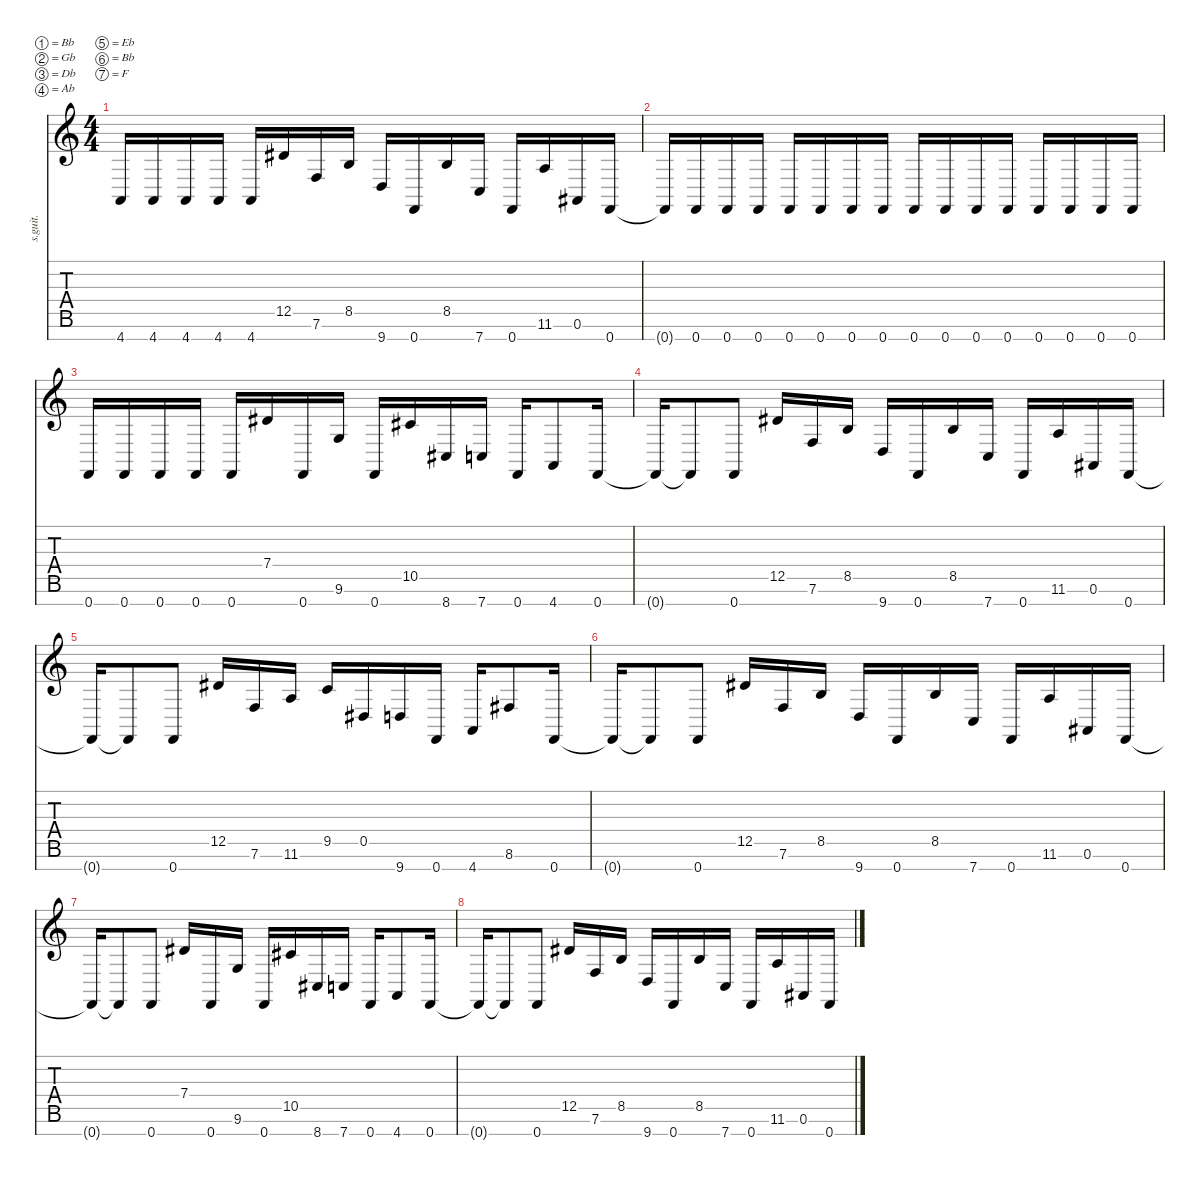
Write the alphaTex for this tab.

\defaultSystemsLayout 4
\hideDynamics
\bracketExtendMode nobrackets
\track ("Fredrik Thordendal" "s.guit.") {instrument distortionguitar}
\staff {score tabs}
\tuning (Bb3 Gb3 Db3 Ab2 Eb2 Bb1 F1)
\ts (4 4)
\tempo (110 hide)
\clef g2
\ks c
4.7.16{lyrics (0 "") lyrics (1 "") lyrics (2 "") lyrics (3 "") lyrics (4 "") dy f} 4.7.16{lyrics (0 "") lyrics (1 "") lyrics (2 "") lyrics (3 "") lyrics (4 "")} 4.7.16{lyrics (0 "") lyrics (1 "") lyrics (2 "") lyrics (3 "") lyrics (4 "")} 4.7.16{lyrics (0 "") lyrics (1 "") lyrics (2 "") lyrics (3 "") lyrics (4 "")} 4.7.16{lyrics (0 "") lyrics (1 "") lyrics (2 "") lyrics (3 "") lyrics (4 "")} 12.5{acc #}.16{lyrics (0 "") lyrics (1 "") lyrics (2 "") lyrics (3 "") lyrics (4 "")} 7.6.16{lyrics (0 "") lyrics (1 "") lyrics (2 "") lyrics (3 "") lyrics (4 "")} 8.5.16{lyrics (0 "") lyrics (1 "") lyrics (2 "") lyrics (3 "") lyrics (4 "")} 9.7.16{lyrics (0 "") lyrics (1 "") lyrics (2 "") lyrics (3 "") lyrics (4 "")} 0.7.16{lyrics (0 "") lyrics (1 "") lyrics (2 "") lyrics (3 "") lyrics (4 "")} 8.5.16{lyrics (0 "") lyrics (1 "") lyrics (2 "") lyrics (3 "") lyrics (4 "")} 7.7.16{lyrics (0 "") lyrics (1 "") lyrics (2 "") lyrics (3 "") lyrics (4 "")} 0.7.16{lyrics (0 "") lyrics (1 "") lyrics (2 "") lyrics (3 "") lyrics (4 "")} 11.6.16{lyrics (0 "") lyrics (1 "") lyrics (2 "") lyrics (3 "") lyrics (4 "")} 0.6{acc #}.16{lyrics (0 "") lyrics (1 "") lyrics (2 "") lyrics (3 "") lyrics (4 "")} 0.7.16{lyrics (0 "") lyrics (1 "") lyrics (2 "") lyrics (3 "") lyrics (4 "")} |
0.7{t}.16{lyrics (0 "") lyrics (1 "") lyrics (2 "") lyrics (3 "") lyrics (4 "")} 0.7.16{lyrics (0 "") lyrics (1 "") lyrics (2 "") lyrics (3 "") lyrics (4 "")} 0.7.16{lyrics (0 "") lyrics (1 "") lyrics (2 "") lyrics (3 "") lyrics (4 "")} 0.7.16{lyrics (0 "") lyrics (1 "") lyrics (2 "") lyrics (3 "") lyrics (4 "")} 0.7.16{lyrics (0 "") lyrics (1 "") lyrics (2 "") lyrics (3 "") lyrics (4 "")} 0.7.16{lyrics (0 "") lyrics (1 "") lyrics (2 "") lyrics (3 "") lyrics (4 "")} 0.7.16{lyrics (0 "") lyrics (1 "") lyrics (2 "") lyrics (3 "") lyrics (4 "")} 0.7.16{lyrics (0 "") lyrics (1 "") lyrics (2 "") lyrics (3 "") lyrics (4 "")} 0.7.16{lyrics (0 "") lyrics (1 "") lyrics (2 "") lyrics (3 "") lyrics (4 "")} 0.7.16{lyrics (0 "") lyrics (1 "") lyrics (2 "") lyrics (3 "") lyrics (4 "")} 0.7.16{lyrics (0 "") lyrics (1 "") lyrics (2 "") lyrics (3 "") lyrics (4 "")} 0.7.16{lyrics (0 "") lyrics (1 "") lyrics (2 "") lyrics (3 "") lyrics (4 "")} 0.7.16{lyrics (0 "") lyrics (1 "") lyrics (2 "") lyrics (3 "") lyrics (4 "")} 0.7.16{lyrics (0 "") lyrics (1 "") lyrics (2 "") lyrics (3 "") lyrics (4 "")} 0.7.16{lyrics (0 "") lyrics (1 "") lyrics (2 "") lyrics (3 "") lyrics (4 "")} 0.7.16{lyrics (0 "") lyrics (1 "") lyrics (2 "") lyrics (3 "") lyrics (4 "")} |
0.7.16{lyrics (0 "") lyrics (1 "") lyrics (2 "") lyrics (3 "") lyrics (4 "")} 0.7.16{lyrics (0 "") lyrics (1 "") lyrics (2 "") lyrics (3 "") lyrics (4 "")} 0.7.16{lyrics (0 "") lyrics (1 "") lyrics (2 "") lyrics (3 "") lyrics (4 "")} 0.7.16{lyrics (0 "") lyrics (1 "") lyrics (2 "") lyrics (3 "") lyrics (4 "")} 0.7.16{lyrics (0 "") lyrics (1 "") lyrics (2 "") lyrics (3 "") lyrics (4 "")} 7.4{acc #}.16{lyrics (0 "") lyrics (1 "") lyrics (2 "") lyrics (3 "") lyrics (4 "")} 0.7.16{lyrics (0 "") lyrics (1 "") lyrics (2 "") lyrics (3 "") lyrics (4 "")} 9.6.16{lyrics (0 "") lyrics (1 "") lyrics (2 "") lyrics (3 "") lyrics (4 "")} 0.7.16{lyrics (0 "") lyrics (1 "") lyrics (2 "") lyrics (3 "") lyrics (4 "")} 10.5{acc #}.16{lyrics (0 "") lyrics (1 "") lyrics (2 "") lyrics (3 "") lyrics (4 "")} 8.7{acc #}.16{lyrics (0 "") lyrics (1 "") lyrics (2 "") lyrics (3 "") lyrics (4 "")} 7.7.16{lyrics (0 "") lyrics (1 "") lyrics (2 "") lyrics (3 "") lyrics (4 "")} 0.7.16{lyrics (0 "") lyrics (1 "") lyrics (2 "") lyrics (3 "") lyrics (4 "")} 4.7.8{lyrics (0 "") lyrics (1 "") lyrics (2 "") lyrics (3 "") lyrics (4 "")} 0.7.16{lyrics (0 "") lyrics (1 "") lyrics (2 "") lyrics (3 "") lyrics (4 "")} |
0.7{t}.16{lyrics (0 "") lyrics (1 "") lyrics (2 "") lyrics (3 "") lyrics (4 "")} 0.7{t}.8{lyrics (0 "") lyrics (1 "") lyrics (2 "") lyrics (3 "") lyrics (4 "")} 0.7.8{lyrics (0 "") lyrics (1 "") lyrics (2 "") lyrics (3 "") lyrics (4 "")} 12.5{acc #}.16{lyrics (0 "") lyrics (1 "") lyrics (2 "") lyrics (3 "") lyrics (4 "")} 7.6.16{lyrics (0 "") lyrics (1 "") lyrics (2 "") lyrics (3 "") lyrics (4 "")} 8.5.16{lyrics (0 "") lyrics (1 "") lyrics (2 "") lyrics (3 "") lyrics (4 "")} 9.7.16{lyrics (0 "") lyrics (1 "") lyrics (2 "") lyrics (3 "") lyrics (4 "")} 0.7.16{lyrics (0 "") lyrics (1 "") lyrics (2 "") lyrics (3 "") lyrics (4 "")} 8.5.16{lyrics (0 "") lyrics (1 "") lyrics (2 "") lyrics (3 "") lyrics (4 "")} 7.7.16{lyrics (0 "") lyrics (1 "") lyrics (2 "") lyrics (3 "") lyrics (4 "")} 0.7.16{lyrics (0 "") lyrics (1 "") lyrics (2 "") lyrics (3 "") lyrics (4 "")} 11.6.16{lyrics (0 "") lyrics (1 "") lyrics (2 "") lyrics (3 "") lyrics (4 "")} 0.6{acc #}.16{lyrics (0 "") lyrics (1 "") lyrics (2 "") lyrics (3 "") lyrics (4 "")} 0.7.16{lyrics (0 "") lyrics (1 "") lyrics (2 "") lyrics (3 "") lyrics (4 "")} |
0.7{t}.16{lyrics (0 "") lyrics (1 "") lyrics (2 "") lyrics (3 "") lyrics (4 "")} 0.7{t}.8{lyrics (0 "") lyrics (1 "") lyrics (2 "") lyrics (3 "") lyrics (4 "")} 0.7.8{lyrics (0 "") lyrics (1 "") lyrics (2 "") lyrics (3 "") lyrics (4 "")} 12.5{acc #}.16{lyrics (0 "") lyrics (1 "") lyrics (2 "") lyrics (3 "") lyrics (4 "")} 7.6.16{lyrics (0 "") lyrics (1 "") lyrics (2 "") lyrics (3 "") lyrics (4 "")} 11.6.16{lyrics (0 "") lyrics (1 "") lyrics (2 "") lyrics (3 "") lyrics (4 "")} 9.5.16{lyrics (0 "") lyrics (1 "") lyrics (2 "") lyrics (3 "") lyrics (4 "")} 0.5{acc #}.16{lyrics (0 "") lyrics (1 "") lyrics (2 "") lyrics (3 "") lyrics (4 "")} 9.7.16{lyrics (0 "") lyrics (1 "") lyrics (2 "") lyrics (3 "") lyrics (4 "")} 0.7.16{lyrics (0 "") lyrics (1 "") lyrics (2 "") lyrics (3 "") lyrics (4 "")} 4.7.16{lyrics (0 "") lyrics (1 "") lyrics (2 "") lyrics (3 "") lyrics (4 "")} 8.6{acc #}.8{lyrics (0 "") lyrics (1 "") lyrics (2 "") lyrics (3 "") lyrics (4 "")} 0.7.16{lyrics (0 "") lyrics (1 "") lyrics (2 "") lyrics (3 "") lyrics (4 "")} |
0.7{t}.16{lyrics (0 "") lyrics (1 "") lyrics (2 "") lyrics (3 "") lyrics (4 "")} 0.7{t}.8{lyrics (0 "") lyrics (1 "") lyrics (2 "") lyrics (3 "") lyrics (4 "")} 0.7.8{lyrics (0 "") lyrics (1 "") lyrics (2 "") lyrics (3 "") lyrics (4 "")} 12.5{acc #}.16{lyrics (0 "") lyrics (1 "") lyrics (2 "") lyrics (3 "") lyrics (4 "")} 7.6.16{lyrics (0 "") lyrics (1 "") lyrics (2 "") lyrics (3 "") lyrics (4 "")} 8.5.16{lyrics (0 "") lyrics (1 "") lyrics (2 "") lyrics (3 "") lyrics (4 "")} 9.7.16{lyrics (0 "") lyrics (1 "") lyrics (2 "") lyrics (3 "") lyrics (4 "")} 0.7.16{lyrics (0 "") lyrics (1 "") lyrics (2 "") lyrics (3 "") lyrics (4 "")} 8.5.16{lyrics (0 "") lyrics (1 "") lyrics (2 "") lyrics (3 "") lyrics (4 "")} 7.7.16{lyrics (0 "") lyrics (1 "") lyrics (2 "") lyrics (3 "") lyrics (4 "")} 0.7.16{lyrics (0 "") lyrics (1 "") lyrics (2 "") lyrics (3 "") lyrics (4 "")} 11.6.16{lyrics (0 "") lyrics (1 "") lyrics (2 "") lyrics (3 "") lyrics (4 "")} 0.6{acc #}.16{lyrics (0 "") lyrics (1 "") lyrics (2 "") lyrics (3 "") lyrics (4 "")} 0.7.16{lyrics (0 "") lyrics (1 "") lyrics (2 "") lyrics (3 "") lyrics (4 "")} |
0.7{t}.16{lyrics (0 "") lyrics (1 "") lyrics (2 "") lyrics (3 "") lyrics (4 "")} 0.7{t}.8{lyrics (0 "") lyrics (1 "") lyrics (2 "") lyrics (3 "") lyrics (4 "")} 0.7.8{lyrics (0 "") lyrics (1 "") lyrics (2 "") lyrics (3 "") lyrics (4 "")} 7.4{acc #}.16{lyrics (0 "") lyrics (1 "") lyrics (2 "") lyrics (3 "") lyrics (4 "")} 0.7.16{lyrics (0 "") lyrics (1 "") lyrics (2 "") lyrics (3 "") lyrics (4 "")} 9.6.16{lyrics (0 "") lyrics (1 "") lyrics (2 "") lyrics (3 "") lyrics (4 "")} 0.7.16{lyrics (0 "") lyrics (1 "") lyrics (2 "") lyrics (3 "") lyrics (4 "")} 10.5{acc #}.16{lyrics (0 "") lyrics (1 "") lyrics (2 "") lyrics (3 "") lyrics (4 "")} 8.7{acc #}.16{lyrics (0 "") lyrics (1 "") lyrics (2 "") lyrics (3 "") lyrics (4 "")} 7.7.16{lyrics (0 "") lyrics (1 "") lyrics (2 "") lyrics (3 "") lyrics (4 "")} 0.7.16{lyrics (0 "") lyrics (1 "") lyrics (2 "") lyrics (3 "") lyrics (4 "")} 4.7.8{lyrics (0 "") lyrics (1 "") lyrics (2 "") lyrics (3 "") lyrics (4 "")} 0.7.16{lyrics (0 "") lyrics (1 "") lyrics (2 "") lyrics (3 "") lyrics (4 "")} |
0.7{t}.16{lyrics (0 "") lyrics (1 "") lyrics (2 "") lyrics (3 "") lyrics (4 "")} 0.7{t}.8{lyrics (0 "") lyrics (1 "") lyrics (2 "") lyrics (3 "") lyrics (4 "")} 0.7.8{lyrics (0 "") lyrics (1 "") lyrics (2 "") lyrics (3 "") lyrics (4 "")} 12.5{acc #}.16{lyrics (0 "") lyrics (1 "") lyrics (2 "") lyrics (3 "") lyrics (4 "")} 7.6.16{lyrics (0 "") lyrics (1 "") lyrics (2 "") lyrics (3 "") lyrics (4 "")} 8.5.16{lyrics (0 "") lyrics (1 "") lyrics (2 "") lyrics (3 "") lyrics (4 "")} 9.7.16{lyrics (0 "") lyrics (1 "") lyrics (2 "") lyrics (3 "") lyrics (4 "")} 0.7.16{lyrics (0 "") lyrics (1 "") lyrics (2 "") lyrics (3 "") lyrics (4 "")} 8.5.16{lyrics (0 "") lyrics (1 "") lyrics (2 "") lyrics (3 "") lyrics (4 "")} 7.7.16{lyrics (0 "") lyrics (1 "") lyrics (2 "") lyrics (3 "") lyrics (4 "")} 0.7.16{lyrics (0 "") lyrics (1 "") lyrics (2 "") lyrics (3 "") lyrics (4 "")} 11.6.16{lyrics (0 "") lyrics (1 "") lyrics (2 "") lyrics (3 "") lyrics (4 "")} 0.6{acc #}.16{lyrics (0 "") lyrics (1 "") lyrics (2 "") lyrics (3 "") lyrics (4 "")} 0.7.16{lyrics (0 "") lyrics (1 "") lyrics (2 "") lyrics (3 "") lyrics (4 "")}
